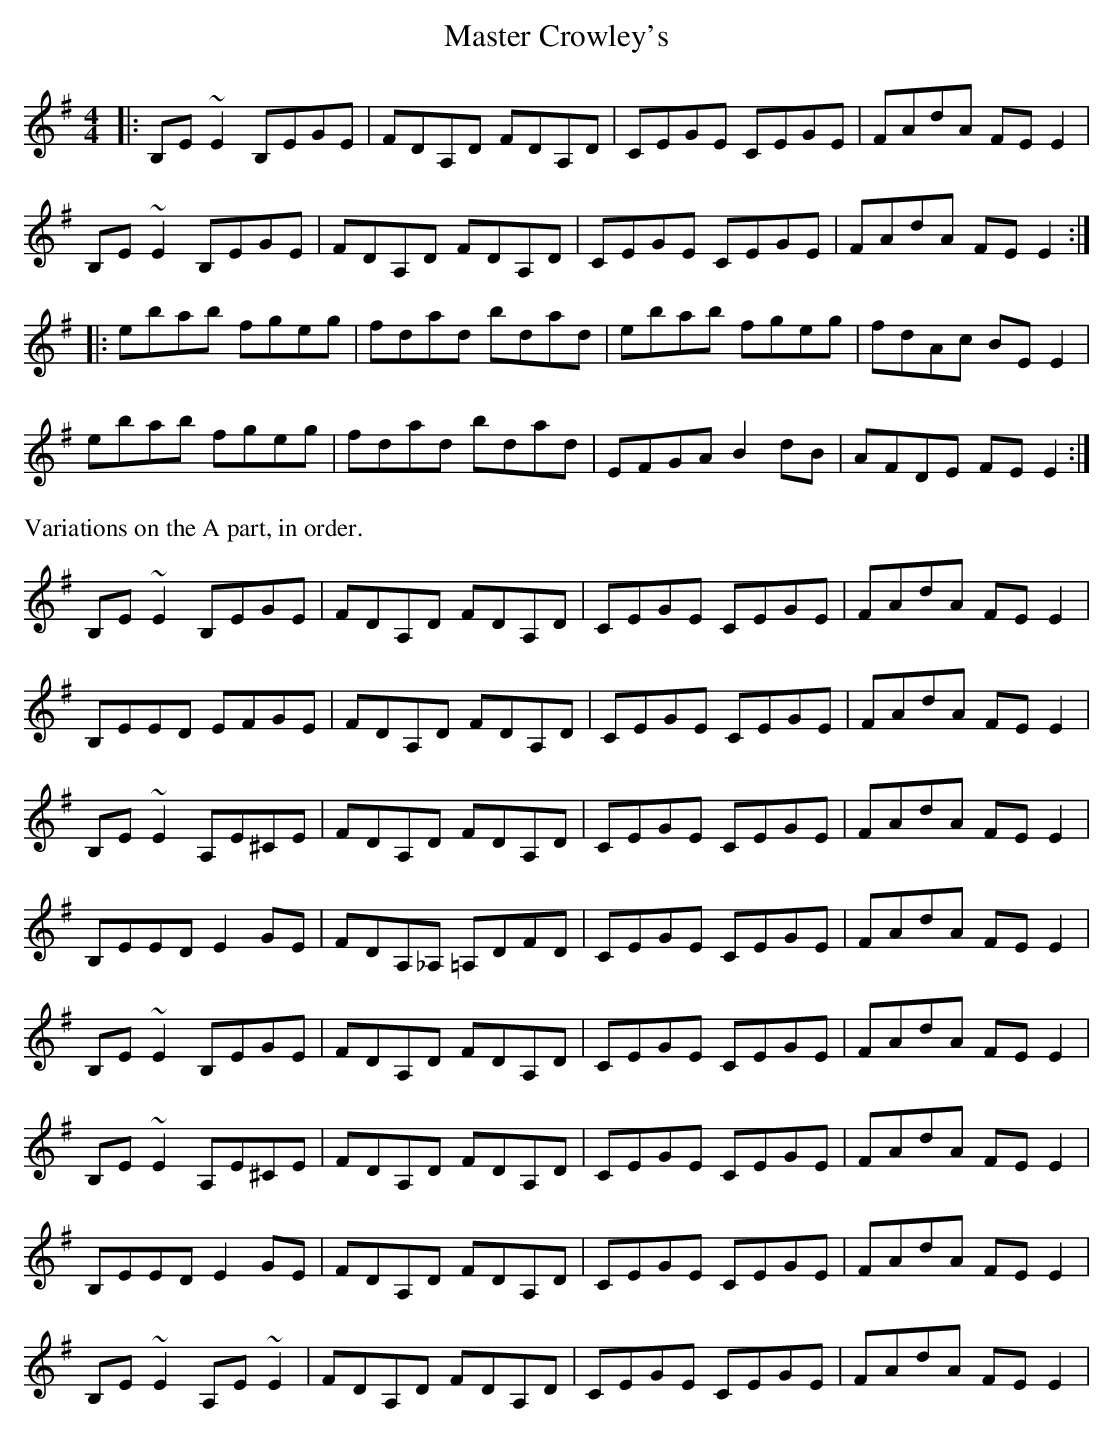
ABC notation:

X:1
T:Master Crowley's
M:4/4
L:1/8
K:Em
|:B,E~E2 B,EGE|FDA,D FDA,D|CEGE CEGE|FAdA FEE2|
B,E~E2 B,EGE|FDA,D FDA,D|CEGE CEGE|FAdA FEE2:|
|:ebab fgeg|fdad bdad|ebab fgeg|fdAc BEE2|
ebab fgeg|fdad bdad|EFGA B2dB|AFDE FEE2:|
%%text Variations on the A part, in order.
B,E~E2 B,EGE|FDA,D FDA,D|CEGE CEGE|FAdA FEE2|
B,EED EFGE|FDA,D FDA,D|CEGE CEGE|FAdA FEE2|
B,E~E2 A,E^CE|FDA,D FDA,D|CEGE CEGE|FAdA FEE2|
B,EED E2GE|FDA,_A, =A,DFD|CEGE CEGE|FAdA FEE2|
B,E~E2 B,EGE|FDA,D FDA,D|CEGE CEGE|FAdA FEE2|
B,E~E2 A,E^CE|FDA,D FDA,D|CEGE CEGE|FAdA FEE2|
B,EED E2GE|FDA,D FDA,D|CEGE CEGE|FAdA FEE2|
B,E~E2 A,E~E2|FDA,D FDA,D|CEGE CEGE|FAdA FEE2|
